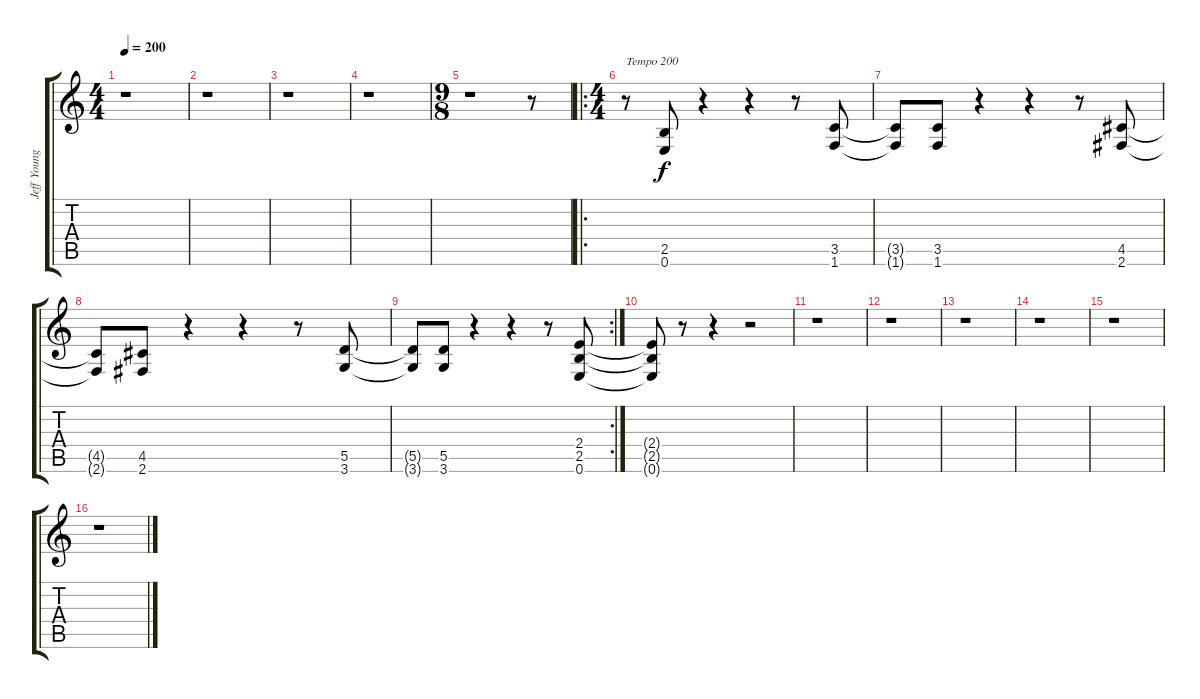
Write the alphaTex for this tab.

\track ("Jeff Young" "Jeff Young") {instrument distortionguitar}
\staff {score tabs}
\tuning (E4 B3 G3 D3 A2 E2) {hide}
\ts (4 4)
\tempo 200
\clef g2
\ks c
r.1{dy f} |
r.1 |
r.1 |
r.1 |
\ts (9 8)
r.1 r.8 |
\ro
\ts (4 4)
r.8{txt "Tempo 200"} (2.5 0.6).8 r.4 r.4 r.8 (3.5 1.6).8 |
(3.5{t} 1.6{t}).8 (3.5 1.6).8 r.4 r.4 r.8 (4.5 2.6).8 |
(4.5{t} 2.6{t}).8 (4.5 2.6).8 r.4 r.4 r.8 (5.5 3.6).8 |
\rc 2
(5.5{t} 3.6{t}).8 (5.5 3.6).8 r.4 r.4 r.8 (2.4 2.5 0.6).8 |
(2.4{t} 2.5{t} 0.6{t}).8 r.8 r.4 r.2 |
r.1 |
r.1 |
r.1 |
r.1 |
r.1 |
r.1
